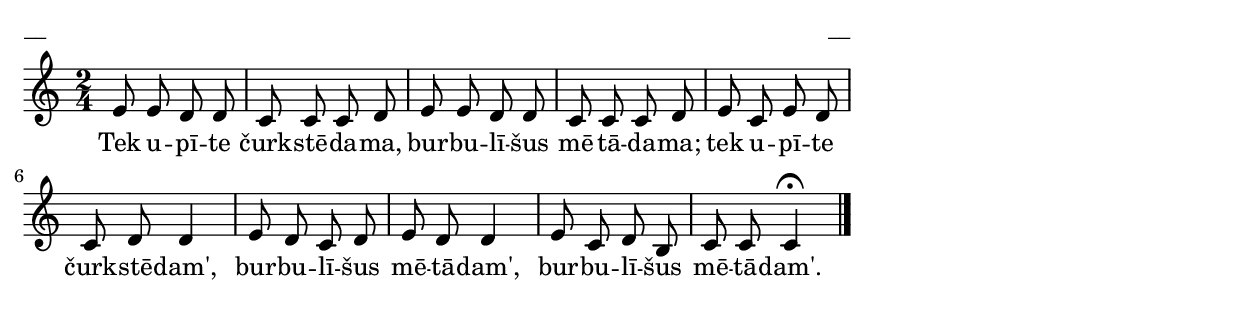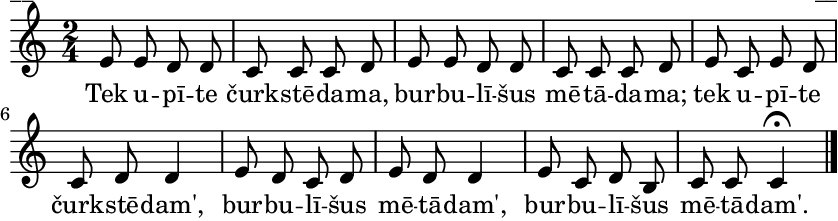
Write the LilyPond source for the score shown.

\version "2.13.18"
#(ly:set-option 'crop #t)

%\header {
%    title = "Tek upīte čurkstēdama",AA lapas, bēres
%}
\paper {
line-width = 14\cm
left-margin = 0.4\cm
between-system-padding = 0.1\cm
between-system-space = 0.1\cm
}
\layout {
indent = #0
ragged-last = ##f
}

voiceA = \relative c' {
\clef "treble"
\key a \minor
\time 2/4
e8 e d d |
c8 c c d |
e8 e d d |
c8 c c d |
e8 c e d |
c8 d d4 |
e8 d c d |
e8 d d4 |
e8 c d b |
c8 c c4\fermata |
\bar "|."
} 

lyricA = \lyricmode {
Tek u -- pī -- te čurk -- stē -- da -- ma, bur -- bu -- lī -- šus mē -- tā -- da -- ma;
tek u -- pī -- te čurk -- stē -- dam', bur -- bu -- lī -- šus mē -- tā -- dam',
bur -- bu -- lī -- šus mē -- tā -- dam'.
} 

fullScore = <<
\new Staff {
<<
\new Voice = "voiceA" { \oneVoice \autoBeamOff \voiceA }
\new Lyrics \lyricsto "voiceA" \lyricA
>>
}
>>

\score {
\fullScore
\header { piece = "__" opus = "__" }
}
\markup { \with-color #(x11-color 'white) \sans \smaller "__" }
\score {
\unfoldRepeats
\fullScore
\midi {
\context { \Staff \remove "Staff_performer" }
\context { \Voice \consists "Staff_performer" }
}
}


